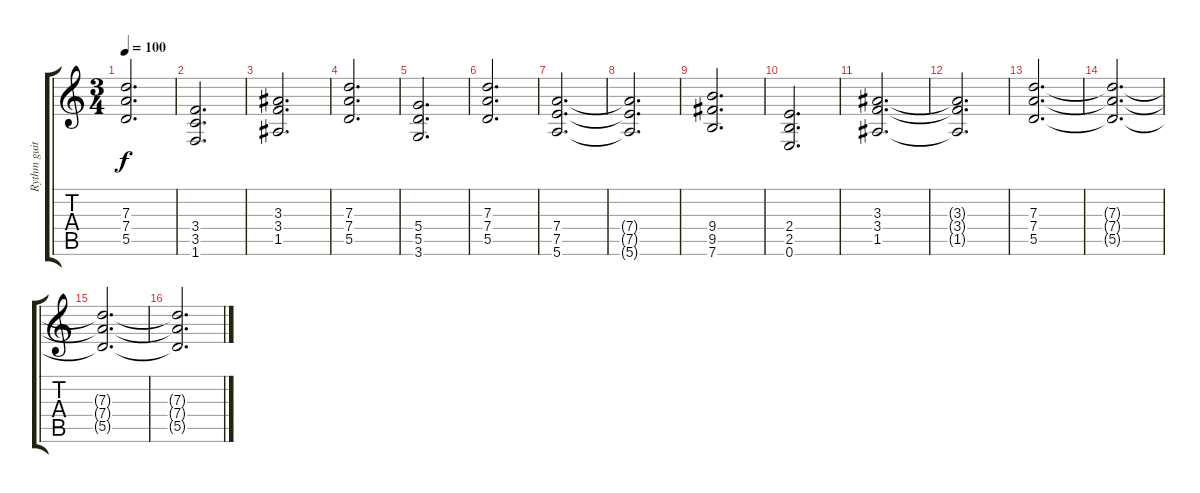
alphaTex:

\track ("Rythm guitar" "Rythm guit") {instrument distortionguitar}
\staff {score tabs}
\tuning (E4 B3 G3 D3 A2 E2) {hide}
\ts (3 4)
\tempo 100
\clef g2
\ks c
(7.3{t} 7.4{t} 5.5{t}).2{d dy f} |
(3.4 3.5 1.6).2{d} |
(3.3 3.4 1.5).2{d} |
(7.3 7.4 5.5).2{d} |
(5.4 5.5 3.6).2{d} |
(7.3 7.4 5.5).2{d} |
(7.4 7.5 5.6).2{d} |
(7.4{t} 7.5{t} 5.6{t}).2{d} |
(9.4 9.5 7.6).2{d} |
(2.4 2.5 0.6).2{d} |
(3.3 3.4 1.5).2{d} |
(3.3{t} 3.4{t} 1.5{t}).2{d} |
(7.3 7.4 5.5).2{d} |
(7.3{t} 7.4{t} 5.5{t}).2{d} |
(7.3{t} 7.4{t} 5.5{t}).2{d} |
(7.3{t} 7.4{t} 5.5{t}).2{d}
